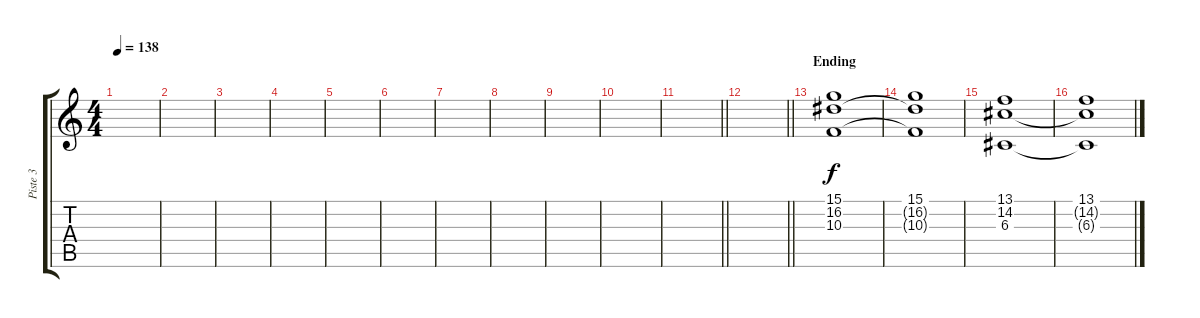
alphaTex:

\track ("Piste 3" "Piste 3") {instrument synthstrings2}
\staff {score tabs}
\tuning (E4 B3 G3 D3 A2 E2) {hide}
\ts (4 4)
\tempo 138
\clef g2
\ks c
|
|
|
|
|
|
|
|
|
|
\barLineRight lightlight
|
\barLineRight lightlight
|
\section ("" "Ending")
(15.1 16.2 10.3).1{volume 13 instrument synthstrings2} |
(15.1 16.2{t} 10.3{t}).1 |
(13.1 14.2 6.3).1 |
(13.1 14.2{t} 6.3{t}).1
